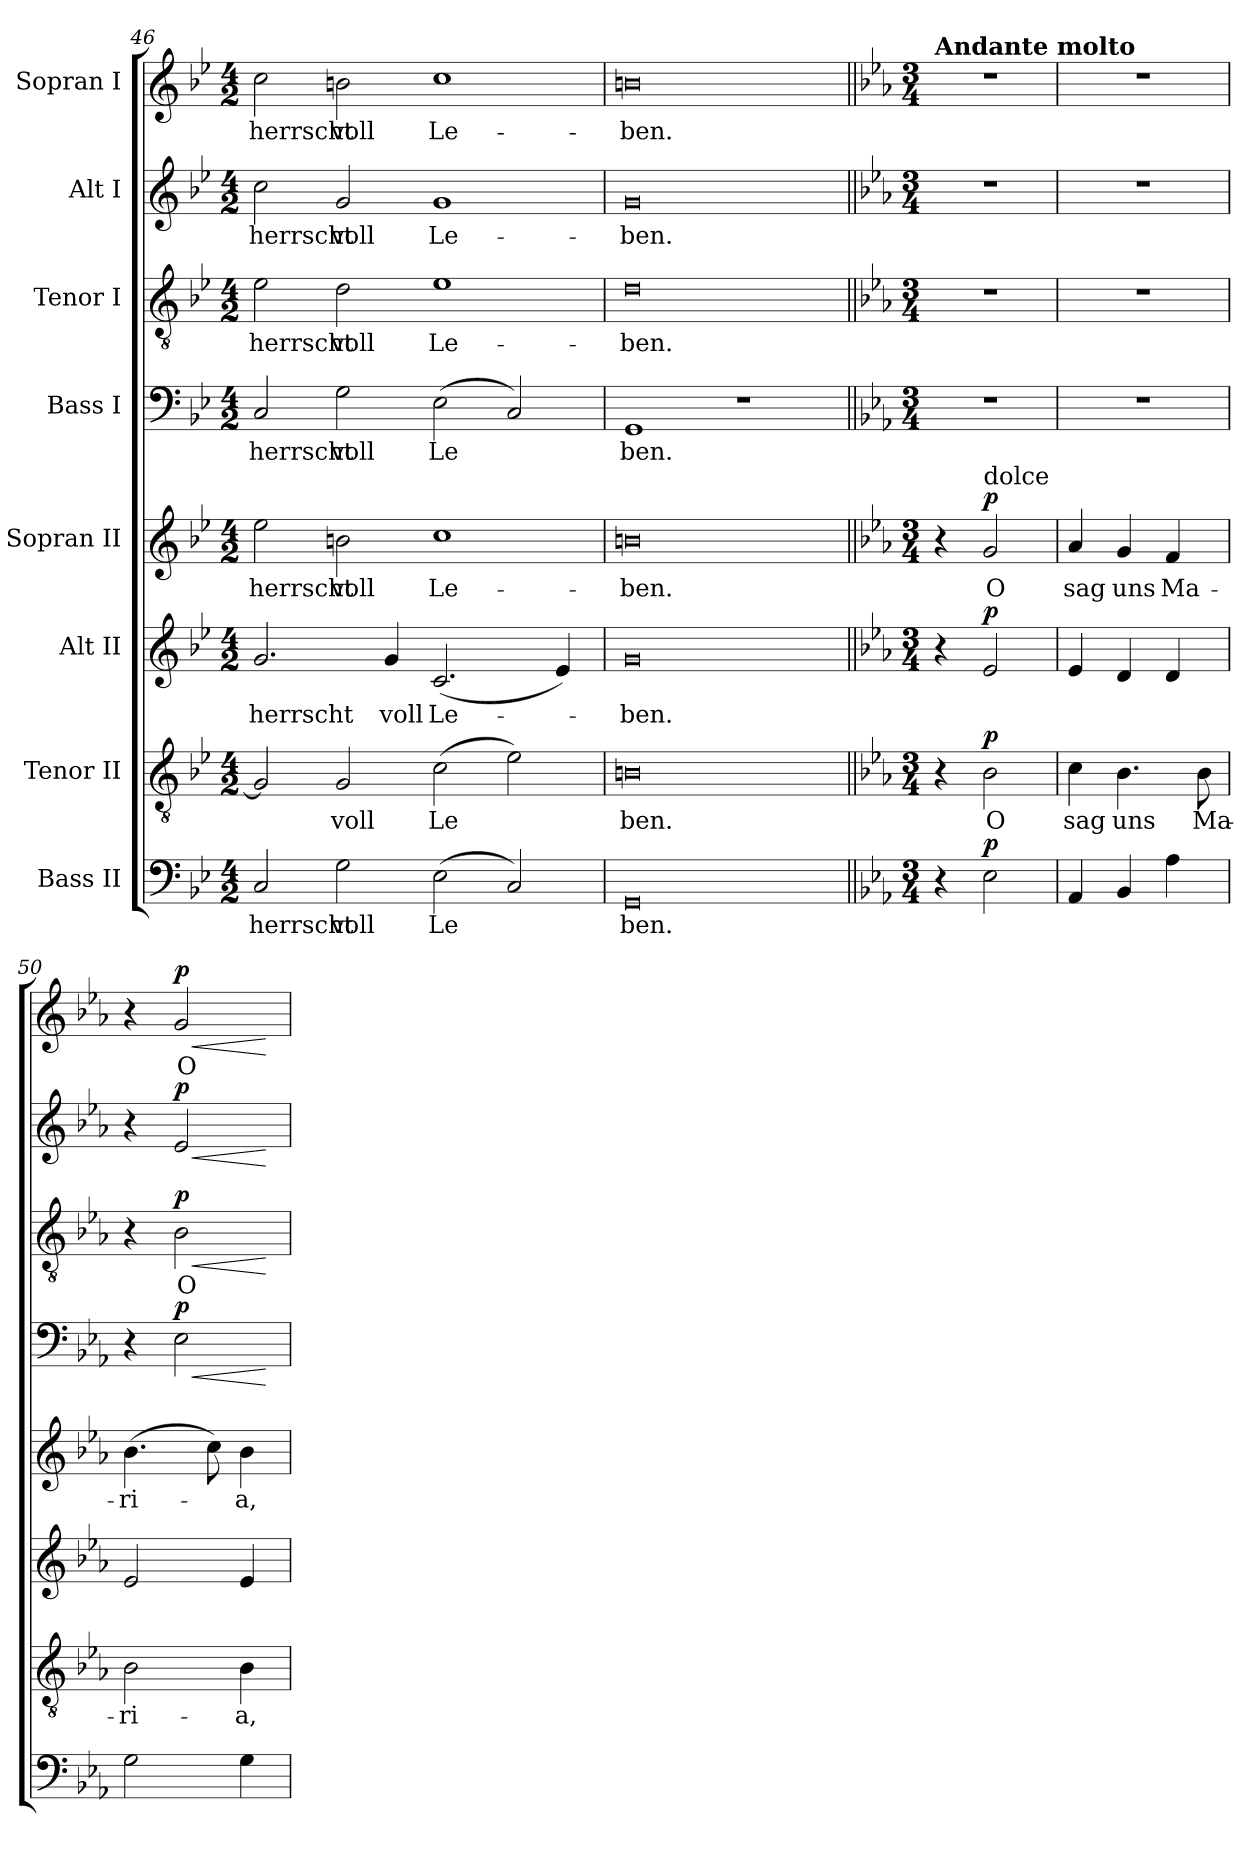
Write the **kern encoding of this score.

**kern	**text	**dynam	**kern	**text	**dynam	**kern	**text	**dynam	**kern	**text	**dynam	**kern	**text	**dynam	**kern	**text	**dynam	**kern	**text	**dynam	**kern	**text	**dynam
*part8	*part8	*part8	*part7	*part7	*part7	*part6	*part6	*part6	*part5	*part5	*part5	*part4	*part4	*part4	*part3	*part3	*part3	*part2	*part2	*part2	*part1	*part1	*part1
*staff8	*staff8	*staff8	*staff7	*staff7	*staff7	*staff6	*staff6	*staff6	*staff5	*staff5	*staff5	*staff4	*staff4	*staff4	*staff3	*staff3	*staff3	*staff2	*staff2	*staff2	*staff1	*staff1	*staff1
*I"Bass II	*	*	*I"Tenor II	*	*	*I"Alt II	*	*	*I"Sopran II	*	*	*I"Bass I	*	*	*I"Tenor I	*	*	*I"Alt I	*	*	*I"Sopran I	*	*
*clefF4	*	*	*clefGv2	*	*	*clefG2	*	*	*clefG2	*	*	*clefF4	*	*	*clefGv2	*	*	*clefG2	*	*	*clefG2	*	*
*k[b-e-]	*	*	*k[b-e-]	*	*	*k[b-e-]	*	*	*k[b-e-]	*	*	*k[b-e-]	*	*	*k[b-e-]	*	*	*k[b-e-]	*	*	*k[b-e-]	*	*
*B-:	*	*	*B-:	*	*	*B-:	*	*	*B-:	*	*	*B-:	*	*	*B-:	*	*	*B-:	*	*	*B-:	*	*
*M4/2	*	*	*M4/2	*	*	*M4/2	*	*	*M4/2	*	*	*M4/2	*	*	*M4/2	*	*	*M4/2	*	*	*M4/2	*	*
=46	=46	=46	=46	=46	=46	=46	=46	=46	=46	=46	=46	=46	=46	=46	=46	=46	=46	=46	=46	=46	=46	=46	=46
2C/	herrscht	.	2G/]	.	.	2.g/	herrscht	.	2ee-\	herrscht	.	2C/	herrscht	.	2e-\	herrscht	.	2cc\	herrscht	.	2cc\	herrscht	.
2G\	voll	.	2G/	voll	.	.	.	.	2bn\	voll	.	2G\	voll	.	2d\	voll	.	2g/	voll	.	2bn\	voll	.
.	.	.	.	.	.	4g/	voll	.	.	.	.	.	.	.	.	.	.	.	.	.	.	.	.
(>2E-\	-Le	.	(>2c\	-Le	.	(>2.c/	Le-	.	1cc	Le-	.	(>2E-\	-Le	.	1e-	Le-	.	1g	Le-	.	1cc	Le-	.
2C/)	.	.	2e-\)	.	.	.	.	.	.	.	.	2C/)	.	.	.	.	.	.	.	.	.	.	.
.	.	.	.	.	.	4e-/)	.	.	.	.	.	.	.	.	.	.	.	.	.	.	.	.	.
=47	=47	=47	=47	=47	=47	=47	=47	=47	=47	=47	=47	=47	=47	=47	=47	=47	=47	=47	=47	=47	=47	=47	=47
0GG	ben.	.	0Bn	ben.	.	0g	-ben.	.	0bn	-ben.	.	1GG	ben.	.	0d	-ben.	.	0g	-ben.	.	0bn	-ben.	.
.	.	.	.	.	.	.	.	.	.	.	.	1r	.	.	.	.	.	.	.	.	.	.	.
!!LO:LB:g=z
=48||	=48||	=48||	=48||	=48||	=48||	=48||	=48||	=48||	=48||	=48||	=48||	=48||	=48||	=48||	=48||	=48||	=48||	=48||	=48||	=48||	=48||	=48||	=48||
*k[b-e-a-]	*	*	*k[b-e-a-]	*	*	*k[b-e-a-]	*	*	*k[b-e-a-]	*	*	*k[b-e-a-]	*	*	*k[b-e-a-]	*	*	*k[b-e-a-]	*	*	*k[b-e-a-]	*	*
*E-:	*	*	*E-:	*	*	*E-:	*	*	*E-:	*	*	*E-:	*	*	*E-:	*	*	*E-:	*	*	*E-:	*	*
*M3/4	*	*	*M3/4	*	*	*M3/4	*	*	*M3/4	*	*	*M3/4	*	*	*M3/4	*	*	*M3/4	*	*	*M3/4	*	*
*	*	*	*	*	*	*	*	*	*	*	*	*	*	*	*	*	*	*	*	*	*MM72	*	*
!	!	!	!	!	!	!	!	!	!	!	!	!	!	!	!	!	!	!	!	!	!LO:TX:a:B:t=Andante molto	!	!
4r	.	.	4r	.	.	4r	.	.	4r	.	.	2.r	.	.	2.r	.	.	2.r	.	.	2.r	.	.
!	!	!	!	!	!	!	!	!	!LO:TX:a:t=dolce	!	!	!	!	!	!	!	!	!	!	!	!	!	!
!	!	!LO:DY:a	!	!	!LO:DY:a	!	!	!LO:DY:a	!	!	!LO:DY:a	!	!	!	!	!	!	!	!	!	!	!	!
2E-\	.	p	2B-\	O	p	2e-/	.	p	2g/	O	p	.	.	.	.	.	.	.	.	.	.	.	.
=49	=49	=49	=49	=49	=49	=49	=49	=49	=49	=49	=49	=49	=49	=49	=49	=49	=49	=49	=49	=49	=49	=49	=49
4AA-/	.	.	4c\	sag	.	4e-/	.	.	4a-/	sag	.	2.r	.	.	2.r	.	.	2.r	.	.	2.r	.	.
4BB-/	.	.	4.B-\	uns	.	4d/	.	.	4g/	uns	.	.	.	.	.	.	.	.	.	.	.	.	.
4A-\	.	.	.	.	.	4d/	.	.	4f/	Ma-	.	.	.	.	.	.	.	.	.	.	.	.	.
.	.	.	8B-\	Ma-	.	.	.	.	.	.	.	.	.	.	.	.	.	.	.	.	.	.	.
=50	=50	=50	=50	=50	=50	=50	=50	=50	=50	=50	=50	=50	=50	=50	=50	=50	=50	=50	=50	=50	=50	=50	=50
2G\	.	.	2B-\	-ri-	.	2e-/	.	.	(>4.b-\	-ri-	.	4r	.	.	4r	.	.	4r	.	.	4r	.	.
!	!	!	!	!	!	!	!	!	!	!	!	!	!	!LO:HP:b	!	!	!LO:HP:b	!	!	!LO:HP:b	!	!	!LO:HP:b
!	!	!	!	!	!	!	!	!	!	!	!	!	!	!LO:DY:n=1:a	!	!	!LO:DY:n=1:a	!	!	!LO:DY:n=1:a	!	!	!LO:DY:n=1:a
.	.	.	.	.	.	.	.	.	.	.	.	2E-\	.	< p	2B-\	O	< p	2e-/	.	< p	2g/	O	< p
.	.	.	.	.	.	.	.	.	8cc\)	.	.	.	.	.	.	.	.	.	.	.	.	.	.
4G\	.	.	4B-\	-a,	.	4e-/	.	.	4b-\	-a,	.	.	.	.	.	.	.	.	.	.	.	.	.
.	.	.	.	.	.	.	.	.	.	.	.	.	.	[	.	.	[	.	.	[	.	.	[
=	=	=	=	=	=	=	=	=	=	=	=	=	=	=	=	=	=	=	=	=	=	=	=
*-	*-	*-	*-	*-	*-	*-	*-	*-	*-	*-	*-	*-	*-	*-	*-	*-	*-	*-	*-	*-	*-	*-	*-
